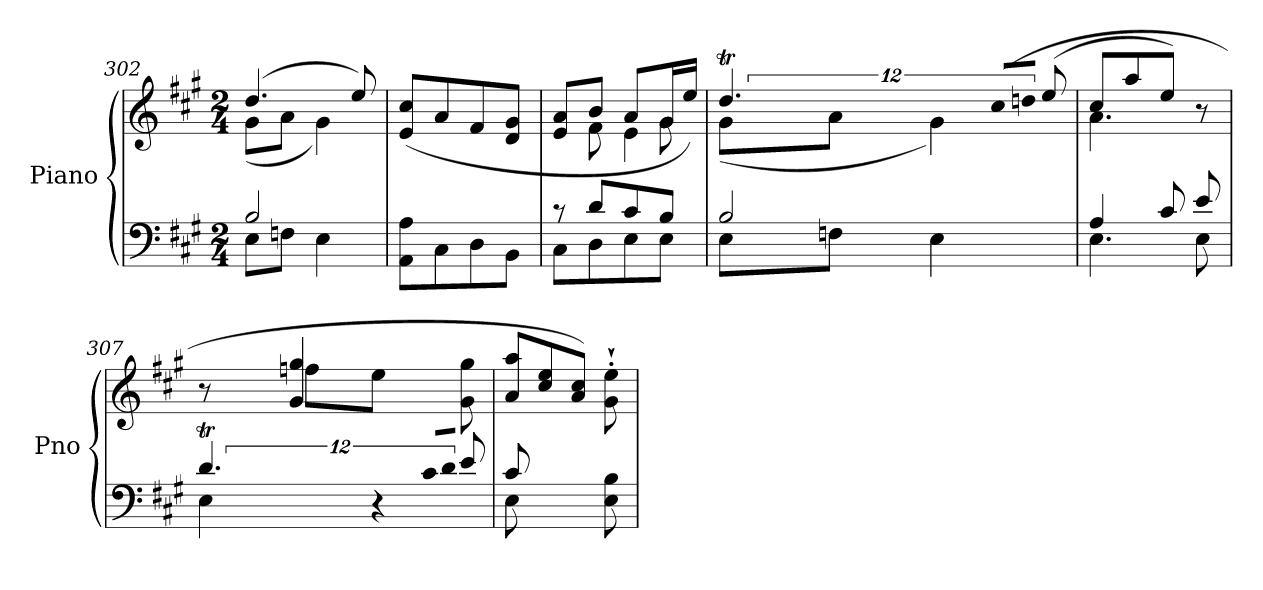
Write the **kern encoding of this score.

**kern	**kern
*part1	*part1
*staff2	*staff1
*I"Piano	*
*I'Pno	*
*clefF4	*clefG2
*k[f#c#g#]	*k[f#c#g#]
*A:	*A:
*M2/4	*M2/4
=302	=302
*^	*^
2B/	8E\L	(4.dd/	(8g#\L
.	8Fn\J	.	8a\J
.	4E\	.	4g#\)
.	.	8ee/)	.
*v	*v	*	*
*	*v	*v
=303	=303
8AA\ 8A\L	(8e/ 8cc#/L
8C#\	8a/
8D\	8f#/
8BB\J	8d/ 8g#/J
=304	=304
*^	*^
*	*	*	*^
8rc	8C#\L	8e/ 8a/L	8ryy	4.ryy
8d/L	8D\	8b/J	8f#\	.
8c#/	8E\	8a/L	4e\	.
8B/J	8E\J	16g#/L	.	8g#\
.	.	16ee/JJ)	.	.
=305	=305	=305	=305	=305
2B/	8E\L	4.ddT/	(8g#\L	384%11ryy
*	*	*	*	*Xtuplet
!	!	!	!	!LO:N:vis=32
.	.	.	.	384%11eeyy
!	!	!	!	!LO:N:vis=32
.	.	.	.	384%11ddyy
!	!	!	!	!LO:N:vis=32
.	.	.	.	384%11eeyy
!	!	!	!	!LO:N:vis=32
.	.	.	.	384%11ddyy
.	8Fn\J	.	8a\J	.
!	!	!	!	!LO:N:vis=32
.	.	.	.	384%11eeyy
!	!	!	!	!LO:N:vis=32
.	.	.	.	384%11ddyy
!	!	!	!	!LO:N:vis=32
.	.	.	.	384%11eeyy
!	!	!	!	!LO:N:vis=32
.	.	.	.	384%11ddyy
.	4E\	.	4g#\)	.
!	!	!	!	!LO:N:vis=32
.	.	.	.	384%11eeyy
!	!	!	!	!LO:N:vis=32
.	.	.	.	384%11ddyy
!	!	!	!	!LO:N:vis=32
.	.	.	.	(384%11cc#TTT/LLL
!	!	!	!	!LO:N:vis=32
.	.	.	.	384%11dd/JJJ
.	.	.	.	384%49ryy
.	.	(8ee/	.	.
*	*	*	*v	*v
=306	=306	=306	=306
4A/	4.E\	8cc#/L	4.a\
.	.	8aa/	.
8c#/	.	8ee/J)	.
8e/	8E\	8r	8ryy
!!LO:PB:g=z	!!
=307	=307	=307	=307
*	*^	*	*
4.dT/	4E\	384%11ryy	8r	8ryy
*	*	*Xtuplet	*	*
!	!	!LO:N:vis=32	!	!
.	.	384%11eyy	.	.
!	!	!LO:N:vis=32	!	!
.	.	384%11dyy	.	.
!	!	!LO:N:vis=32	!	!
.	.	384%11eyy	.	.
!	!	!LO:N:vis=32	!	!
.	.	384%11dyy	.	.
.	.	.	4g#/ 4gg#/	8ffn\L
!	!	!LO:N:vis=32	!	!
.	.	384%11eyy	.	.
!	!	!LO:N:vis=32	!	!
.	.	384%11dyy	.	.
!	!	!LO:N:vis=32	!	!
.	.	384%11eyy	.	.
!	!	!LO:N:vis=32	!	!
.	.	384%11dyy	.	.
.	4r	.	.	8ee\J
!	!	!LO:N:vis=32	!	!
.	.	384%11eyy	.	.
!	!	!LO:N:vis=32	!	!
.	.	384%11dyy	.	.
!	!	!LO:N:vis=32	!	!
.	.	(384%11c#/LLL	.	.
!	!	!LO:N:vis=32	!	!
.	.	384%11d/JJJ	.	.
.	.	384%49ryy	.	.
8e/	.	.	8g#\ 8gg#\	8ryy
*	*v	*v	*	*
!!LO:PB:g=z	!!
=308	=308	=308	=308
8c#/L	8E\	8a/ 8aa/L	8ryy
4ryy	4.ryy	8cc#/ 8ee/	8a\
.	.	8a/ 8cc#/J)	8e\J
8E\ 8B\	.	8g#\`' 8ee\`'	8ryy
*v	*v	*	*
*	*v	*v
=	=
*-	*-
